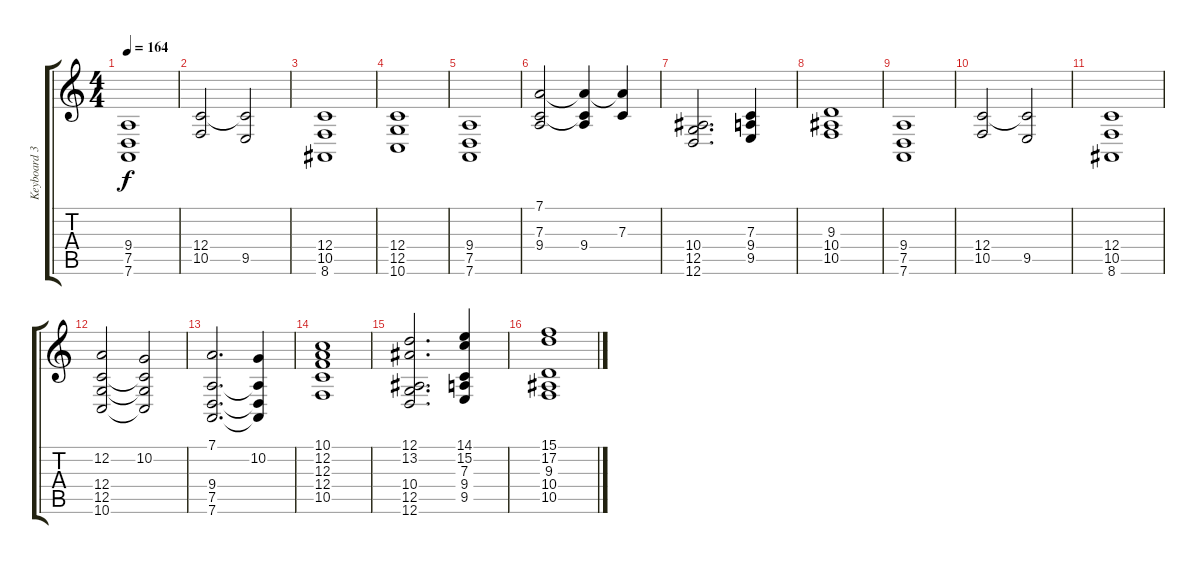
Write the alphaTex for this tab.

\track ("Keyboard 3/Tuomas" "Keyboard 3") {instrument synthstrings1}
\staff {score tabs}
\tuning (D4 A3 F3 C3 G2 D2) {hide}
\ts (4 4)
\tempo 164
\clef g2
\ks c
(9.4 7.5 7.6).1{dy f} |
(12.4 10.5).2 (12.4{t} 9.5).2 |
(12.4 10.5 8.6).1 |
(12.4 12.5 10.6).1 |
(9.4 7.5 7.6).1 |
(7.1 7.3 9.4).2 (7.1{t} 7.3{t} 9.4).4 (7.1{t} 7.3).4 |
(10.4 12.5 12.6).2{d} (7.3 9.4 9.5).4 |
(9.3 10.4 10.5).1 |
(9.4 7.5 7.6).1 |
(12.4 10.5).2 (12.4{t} 9.5).2 |
(12.4 10.5 8.6).1 |
(12.2 12.4 12.5 10.6).2 (10.2 12.4{t} 12.5{t} 10.6{t}).2 |
(7.1 9.4 7.5 7.6).2{d} (10.2 9.4{t} 7.5{t} 7.6{t}).4 |
(10.1 12.2 12.3 12.4 10.5).1 |
(12.1 13.2 10.4 12.5 12.6).2{d} (14.1 15.2 7.3 9.4 9.5).4 |
(15.1 17.2 9.3 10.4 10.5).1
